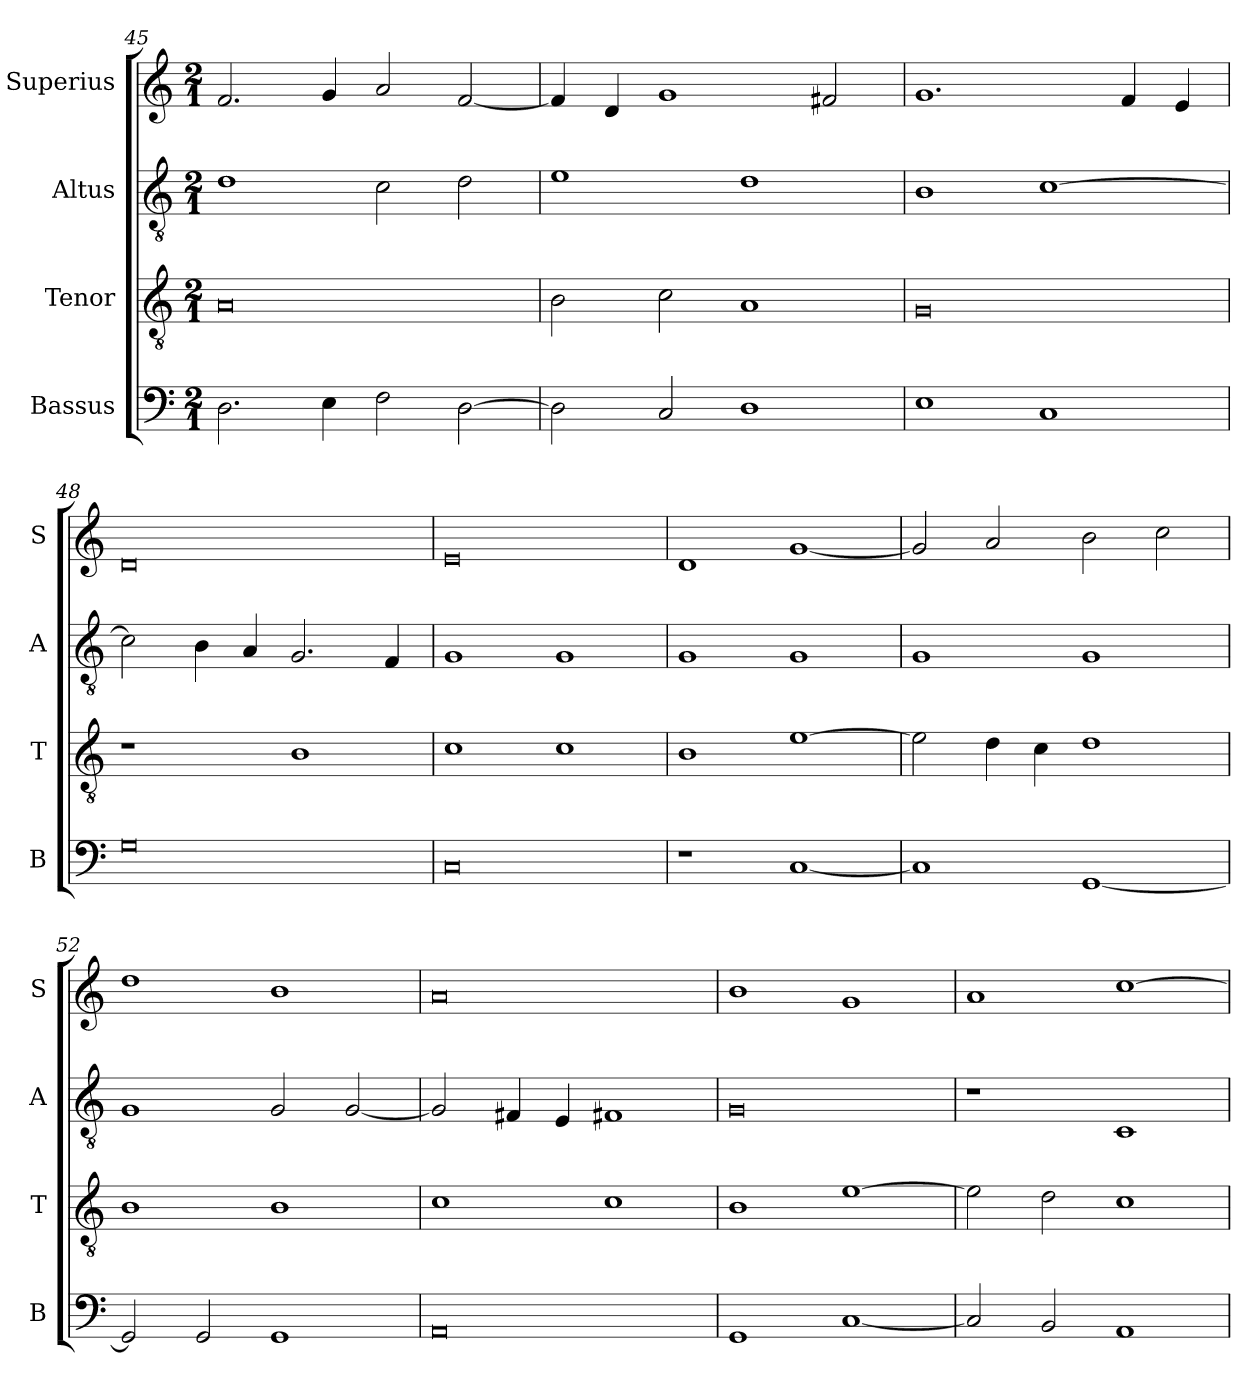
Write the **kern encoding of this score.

**kern	**kern	**kern	**kern
*part4	*part3	*part2	*part1
*staff4	*staff3	*staff2	*staff1
*I"Bassus	*I"Tenor	*I"Altus	*I"Superius
*I'B	*I'T	*I'A	*I'S
*clefF4	*clefGv2	*clefGv2	*clefG2
*k[]	*k[]	*k[]	*k[]
*M2/1	*M2/1	*M2/1	*M2/1
=45	=45	=45	=45
2.D	0A	1d	2.f
4E	.	.	4g
2F	.	2c	2a
[2D	.	2d	[2f
=46	=46	=46	=46
2D]	2B	1e	4f]
.	.	.	4d
2C	2c	.	1g
1D	1A	1d	.
.	.	.	2f#X
=47	=47	=47	=47
1E	0G	1B	1.g
1C	.	[1c	.
.	.	.	4f
.	.	.	4e
=48	=48	=48	=48
0G	1r	2c]	0d
.	.	4B	.
.	.	4A	.
.	1B	2.G	.
.	.	4F	.
=49	=49	=49	=49
0C	1c	1G	0e
.	1c	1G	.
=50	=50	=50	=50
1r	1B	1G	1d
[1C	[1e	1G	[1g
=51	=51	=51	=51
1C]	2e]	1G	2g]
.	4d	.	2a
.	4c	.	.
[1GG	1d	1G	2b
.	.	.	2cc
=52	=52	=52	=52
2GG]	1B	1G	1dd
2GG	.	.	.
1GG	1B	2G	1b
.	.	[2G	.
=53	=53	=53	=53
0AA	1c	2G]	0a
.	.	4F#X	.
.	.	4E	.
.	1c	1F#X	.
=54	=54	=54	=54
1GG	1B	0G	1b
[1C	[1e	.	1g
=55	=55	=55	=55
2C]	2e]	1r	1a
2BB	2d	.	.
1AA	1c	1C	[1cc
=	=	=	=
*-	*-	*-	*-
